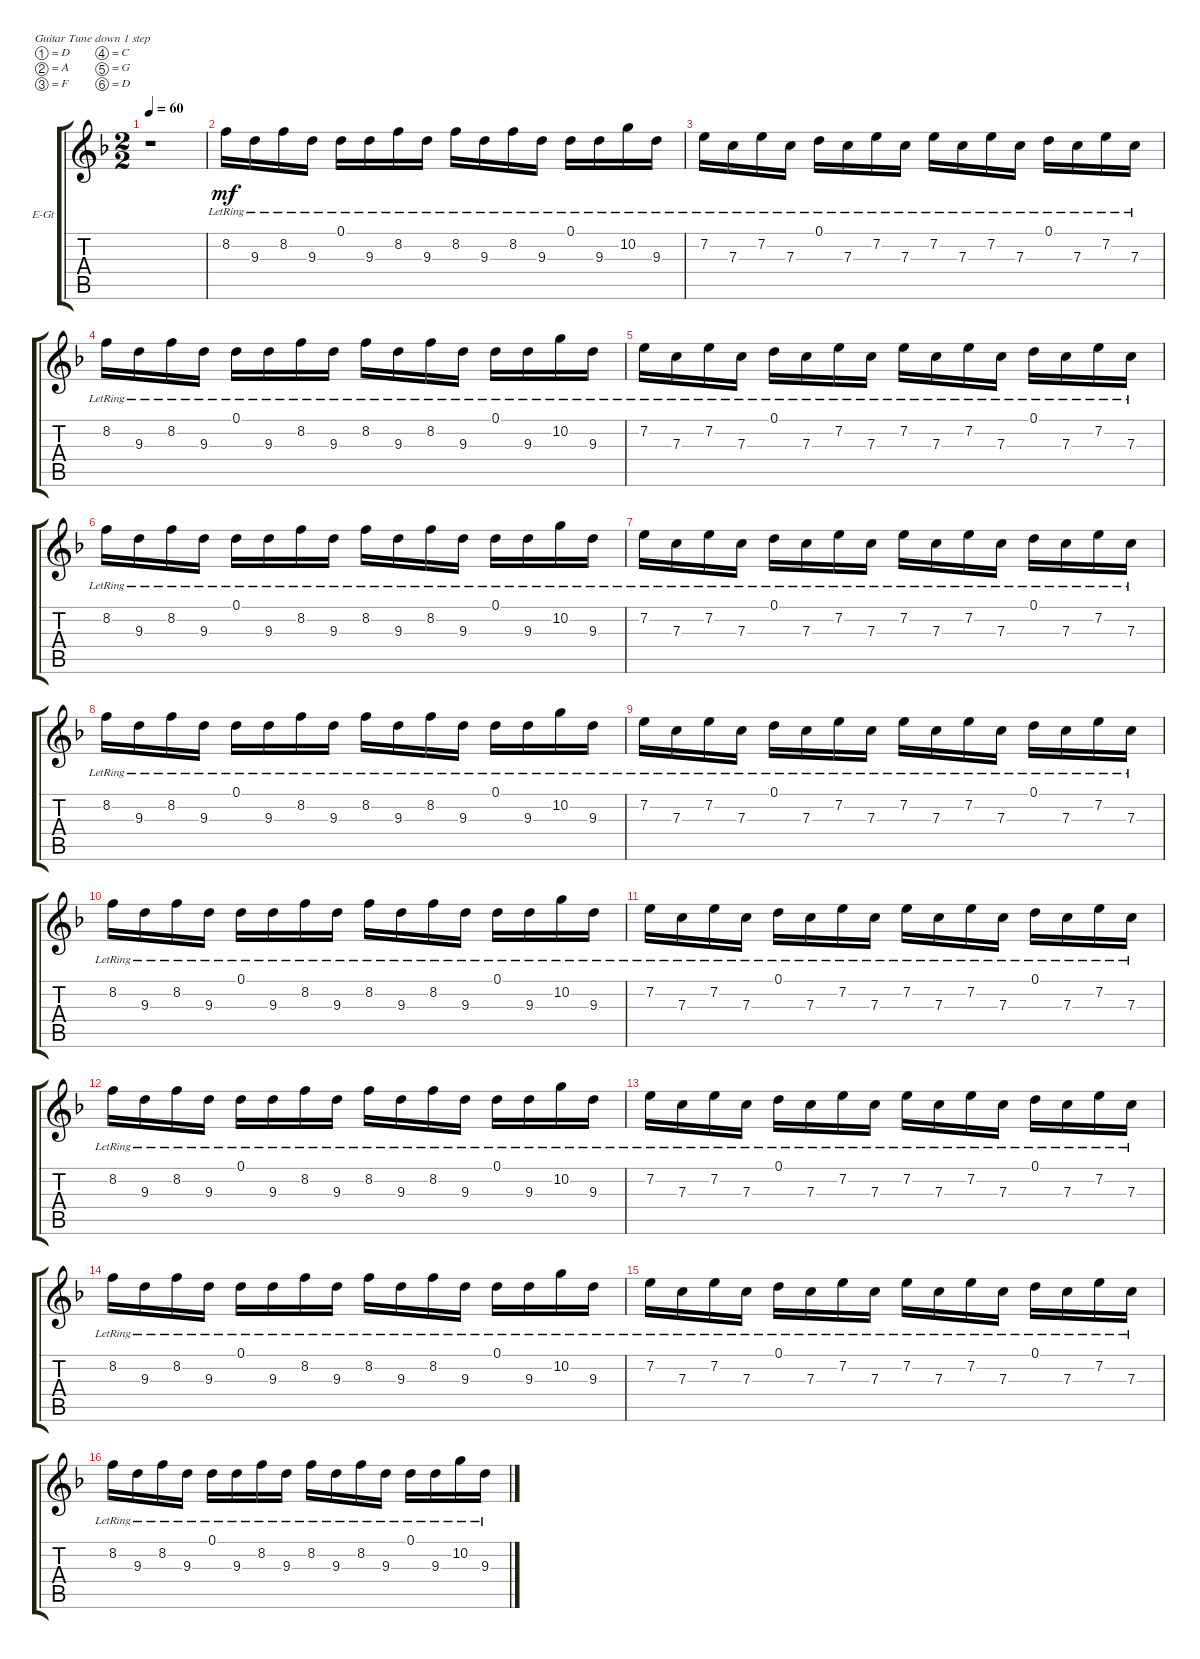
\bracketExtendMode groupsimilarinstruments
\firstSystemTrackNameOrientation horizontal
\otherSystemsTrackNameOrientation horizontal
\track ("Electric Guitar" "E-Gt") {instrument distortionguitar}
\staff {score tabs}
\tuning (D4 A3 F3 C3 G2 D2)
\ts (2 2)
\tempo 60
\clef g2
\ks dminor
r.1{dy mf instrument distortionguitar} |
8.2{lr}.16 9.3{lr}.16 8.2{lr}.16 9.3{lr}.16 0.1{lr}.16 9.3{lr}.16 8.2{lr}.16 9.3{lr}.16 8.2{lr}.16 9.3{lr}.16 8.2{lr}.16 9.3{lr}.16 0.1{lr}.16 9.3{lr}.16 10.2{lr}.16 9.3{lr}.16 |
7.2{lr}.16 7.3{lr}.16 7.2{lr}.16 7.3{lr}.16 0.1{lr}.16 7.3{lr}.16 7.2{lr}.16 7.3{lr}.16 7.2{lr}.16 7.3{lr}.16 7.2{lr}.16 7.3{lr}.16 0.1{lr}.16 7.3{lr}.16 7.2{lr}.16 7.3{lr}.16 |
8.2{lr}.16 9.3{lr}.16 8.2{lr}.16 9.3{lr}.16 0.1{lr}.16 9.3{lr}.16 8.2{lr}.16 9.3{lr}.16 8.2{lr}.16 9.3{lr}.16 8.2{lr}.16 9.3{lr}.16 0.1{lr}.16 9.3{lr}.16 10.2{lr}.16 9.3{lr}.16 |
7.2{lr}.16 7.3{lr}.16 7.2{lr}.16 7.3{lr}.16 0.1{lr}.16 7.3{lr}.16 7.2{lr}.16 7.3{lr}.16 7.2{lr}.16 7.3{lr}.16 7.2{lr}.16 7.3{lr}.16 0.1{lr}.16 7.3{lr}.16 7.2{lr}.16 7.3{lr}.16 |
8.2{lr}.16 9.3{lr}.16 8.2{lr}.16 9.3{lr}.16 0.1{lr}.16 9.3{lr}.16 8.2{lr}.16 9.3{lr}.16 8.2{lr}.16 9.3{lr}.16 8.2{lr}.16 9.3{lr}.16 0.1{lr}.16 9.3{lr}.16 10.2{lr}.16 9.3{lr}.16 |
7.2{lr}.16 7.3{lr}.16 7.2{lr}.16 7.3{lr}.16 0.1{lr}.16 7.3{lr}.16 7.2{lr}.16 7.3{lr}.16 7.2{lr}.16 7.3{lr}.16 7.2{lr}.16 7.3{lr}.16 0.1{lr}.16 7.3{lr}.16 7.2{lr}.16 7.3{lr}.16 |
8.2{lr}.16 9.3{lr}.16 8.2{lr}.16 9.3{lr}.16 0.1{lr}.16 9.3{lr}.16 8.2{lr}.16 9.3{lr}.16 8.2{lr}.16 9.3{lr}.16 8.2{lr}.16 9.3{lr}.16 0.1{lr}.16 9.3{lr}.16 10.2{lr}.16 9.3{lr}.16 |
7.2{lr}.16 7.3{lr}.16 7.2{lr}.16 7.3{lr}.16 0.1{lr}.16 7.3{lr}.16 7.2{lr}.16 7.3{lr}.16 7.2{lr}.16 7.3{lr}.16 7.2{lr}.16 7.3{lr}.16 0.1{lr}.16 7.3{lr}.16 7.2{lr}.16 7.3{lr}.16 |
8.2{lr}.16 9.3{lr}.16 8.2{lr}.16 9.3{lr}.16 0.1{lr}.16 9.3{lr}.16 8.2{lr}.16 9.3{lr}.16 8.2{lr}.16 9.3{lr}.16 8.2{lr}.16 9.3{lr}.16 0.1{lr}.16 9.3{lr}.16 10.2{lr}.16 9.3{lr}.16 |
7.2{lr}.16 7.3{lr}.16 7.2{lr}.16 7.3{lr}.16 0.1{lr}.16 7.3{lr}.16 7.2{lr}.16 7.3{lr}.16 7.2{lr}.16 7.3{lr}.16 7.2{lr}.16 7.3{lr}.16 0.1{lr}.16 7.3{lr}.16 7.2{lr}.16 7.3{lr}.16 |
8.2{lr}.16 9.3{lr}.16 8.2{lr}.16 9.3{lr}.16 0.1{lr}.16 9.3{lr}.16 8.2{lr}.16 9.3{lr}.16 8.2{lr}.16 9.3{lr}.16 8.2{lr}.16 9.3{lr}.16 0.1{lr}.16 9.3{lr}.16 10.2{lr}.16 9.3{lr}.16 |
7.2{lr}.16 7.3{lr}.16 7.2{lr}.16 7.3{lr}.16 0.1{lr}.16 7.3{lr}.16 7.2{lr}.16 7.3{lr}.16 7.2{lr}.16 7.3{lr}.16 7.2{lr}.16 7.3{lr}.16 0.1{lr}.16 7.3{lr}.16 7.2{lr}.16 7.3{lr}.16 |
8.2{lr}.16 9.3{lr}.16 8.2{lr}.16 9.3{lr}.16 0.1{lr}.16 9.3{lr}.16 8.2{lr}.16 9.3{lr}.16 8.2{lr}.16 9.3{lr}.16 8.2{lr}.16 9.3{lr}.16 0.1{lr}.16 9.3{lr}.16 10.2{lr}.16 9.3{lr}.16 |
7.2{lr}.16 7.3{lr}.16 7.2{lr}.16 7.3{lr}.16 0.1{lr}.16 7.3{lr}.16 7.2{lr}.16 7.3{lr}.16 7.2{lr}.16 7.3{lr}.16 7.2{lr}.16 7.3{lr}.16 0.1{lr}.16 7.3{lr}.16 7.2{lr}.16 7.3{lr}.16 |
8.2{lr}.16 9.3{lr}.16 8.2{lr}.16 9.3{lr}.16 0.1{lr}.16 9.3{lr}.16 8.2{lr}.16 9.3{lr}.16 8.2{lr}.16 9.3{lr}.16 8.2{lr}.16 9.3{lr}.16 0.1{lr}.16 9.3{lr}.16 10.2{lr}.16 9.3{lr}.16
